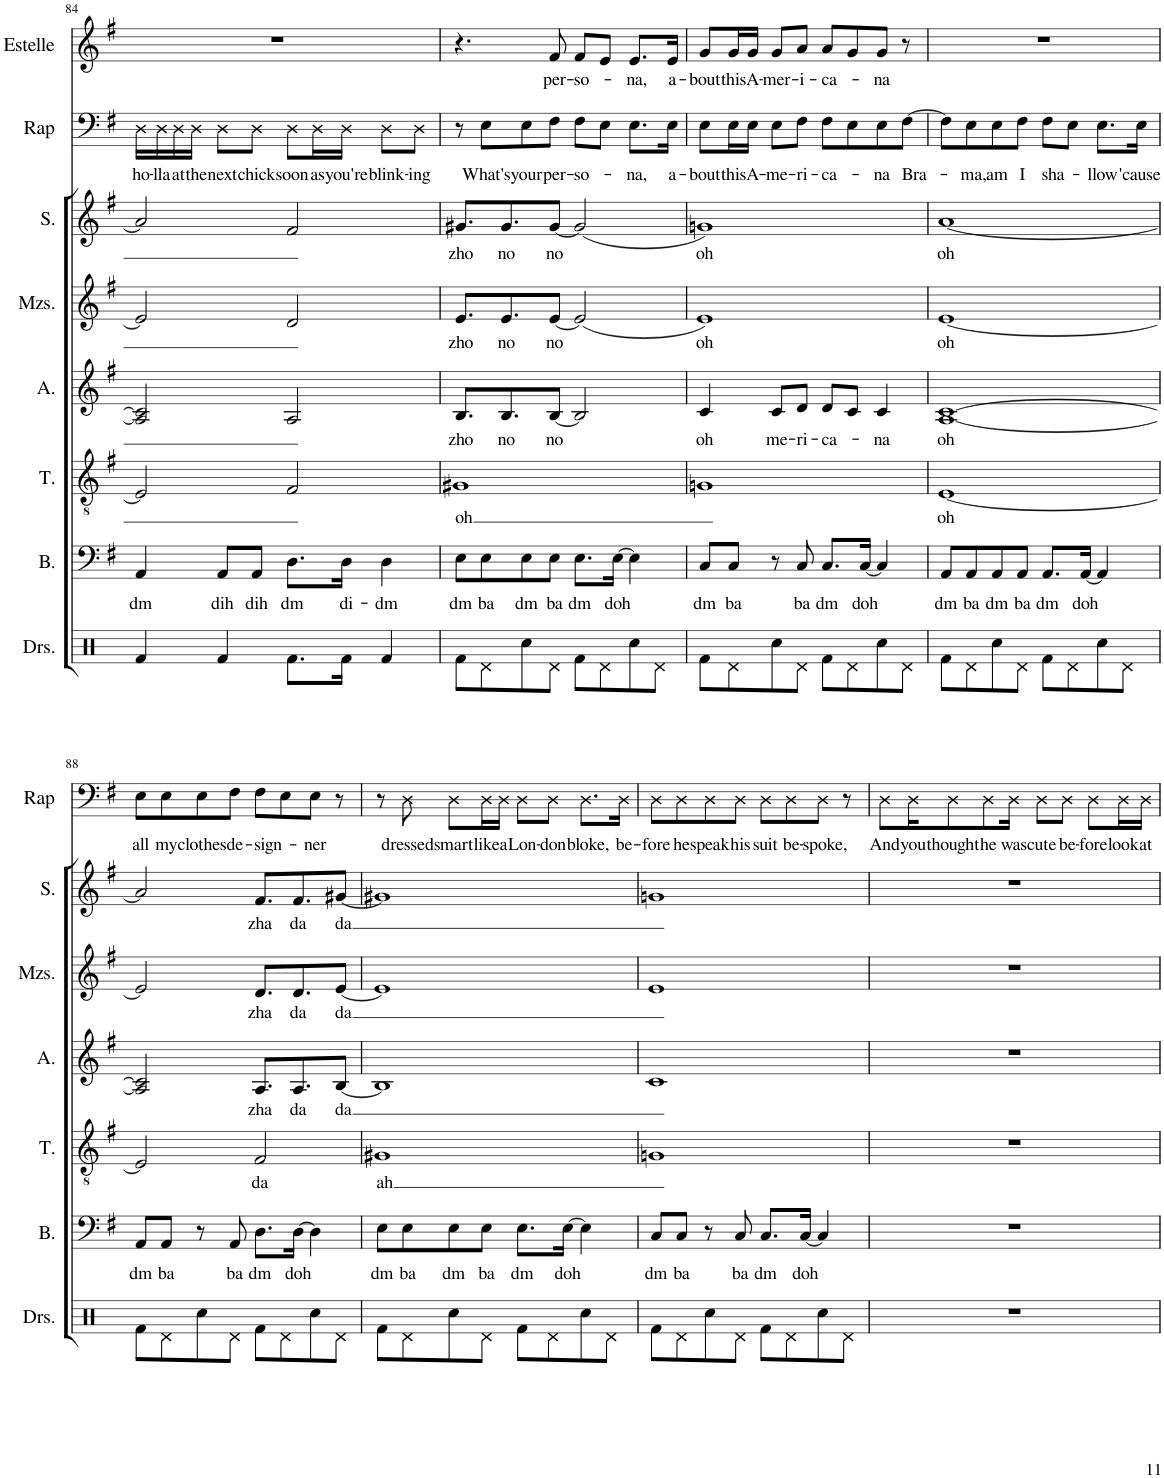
**kern	**text	**kern	**text	**kern	**text	**kern	**text	**kern	**text	**kern	**text	**kern	**text
*part7	*part7	*part6	*part6	*part5	*part5	*part4	*part4	*part3	*part3	*part2	*part2	*part1	*part1
*staff7	*staff7	*staff6	*staff6	*staff5	*staff5	*staff4	*staff4	*staff3	*staff3	*staff2	*staff2	*staff1	*staff1
*I"Bass	*	*I"Tenor	*	*I"Alto	*	*I"Mezzo-soprano	*	*I"Soprano	*	*I"Rap	*	*I"Estelle	*
*I'B.	*	*I'T.	*	*I'A.	*	*I'Mzs.	*	*I'S.	*	*I'Rap	*	*I'Estelle	*
!!LO:PB:g=z
*clefF4	*	*clefGv2	*	*clefG2	*	*clefG2	*	*clefG2	*	*clefF4	*	*clefG2	*
*k[f#]	*	*k[f#]	*	*k[f#]	*	*k[f#]	*	*k[f#]	*	*k[f#]	*	*k[f#]	*
*M4/4	*	*M4/4	*	*M4/4	*	*M4/4	*	*M4/4	*	*M4/4	*	*M4/4	*
=84	=84	=84	=84	=84	=84	=84	=84	=84	=84	=84	=84	=84	=84
!	!LO:LY:b	!	!	!	!	!	!	!	!	!	!LO:LY:b	!	!
4AA/	dm	2E/]	.	2A/] 2c/]	.	2e/]	.	2a/]	.	16D\LL	ho-	1r	.
!	!	!	!	!	!	!	!	!	!	!	!LO:LY:b	!	!
.	.	.	.	.	.	.	.	.	.	16D\	-lla	.	.
!	!	!	!	!	!	!	!	!	!	!	!LO:LY:b	!	!
.	.	.	.	.	.	.	.	.	.	16D\	at	.	.
!	!	!	!	!	!	!	!	!	!	!	!LO:LY:b	!	!
.	.	.	.	.	.	.	.	.	.	16D\JJ	the	.	.
!	!LO:LY:b	!	!	!	!	!	!	!	!	!	!LO:LY:b	!	!
8AA/L	dih	.	.	.	.	.	.	.	.	8D\L	next	.	.
!	!LO:LY:b	!	!	!	!	!	!	!	!	!	!LO:LY:b	!	!
8AA/J	dih	.	.	.	.	.	.	.	.	8D\J	chick	.	.
!	!LO:LY:b	!	!	!	!	!	!	!	!	!	!LO:LY:b	!	!
8.D\L	dm	2F#/	.	2A/	.	2d/	.	2f#/	.	8D\L	soon	.	.
!	!	!	!	!	!	!	!	!	!	!	!LO:LY:b	!	!
.	.	.	.	.	.	.	.	.	.	16D\L	as	.	.
!	!LO:LY:b	!	!	!	!	!	!	!	!	!	!LO:LY:b	!	!
16D\Jk	di-	.	.	.	.	.	.	.	.	16D\JJ	you're	.	.
!	!LO:LY:b	!	!	!	!	!	!	!	!	!	!LO:LY:b	!	!
4D\	-dm	.	.	.	.	.	.	.	.	8D\L	blink-	.	.
!	!	!	!	!	!	!	!	!	!	!	!LO:LY:b	!	!
.	.	.	.	.	.	.	.	.	.	8D\J	-ing	.	.
=85	=85	=85	=85	=85	=85	=85	=85	=85	=85	=85	=85	=85	=85
!	!LO:LY:b	!	!LO:LY:b	!	!LO:LY:b	!	!LO:LY:b	!	!LO:LY:b	!	!	!	!
8E\L	dm	1G#X	oh	8.B/L	zho	8.e/L	zho	8.g#X/L	zho	8r	.	4.r	.
!	!LO:LY:b	!	!	!	!	!	!	!	!	!	!LO:LY:b	!	!
8E\	ba	.	.	.	.	.	.	.	.	8E\L	What's	.	.
!	!	!	!	!	!LO:LY:b	!	!LO:LY:b	!	!LO:LY:b	!	!	!	!
.	.	.	.	8.B/	no	8.e/	no	8.g#/	no	.	.	.	.
!	!LO:LY:b	!	!	!	!	!	!	!	!	!	!LO:LY:b	!	!
8E\	dm	.	.	.	.	.	.	.	.	8E\	your	.	.
!	!LO:LY:b	!	!	!	!LO:LY:b	!	!LO:LY:b	!	!LO:LY:b	!	!LO:LY:b	!	!LO:LY:b
8E\J	ba	.	.	[8B/J	no	[8e/J	no	[8g#/J	no	8F#\J	per-	8f#/	per-
!	!LO:LY:b	!	!	!	!	!	!	!	!	!	!LO:LY:b	!	!LO:LY:b
8.E\L	dm	.	.	2B/]	.	(2e/]	.	(2g#/]	.	8F#\L	-so-	8f#/L	-so-
.	.	.	.	.	.	.	.	.	.	8E\J	.	8e/J	.
!	!LO:LY:b	!	!	!	!	!	!	!	!	!	!	!	!
[16E\Jk	doh	.	.	.	.	.	.	.	.	.	.	.	.
!	!	!	!	!	!	!	!	!	!	!	!LO:LY:b	!	!LO:LY:b
4E\]	.	.	.	.	.	.	.	.	.	8.E\L	-na,	8.e/L	-na,
!	!	!	!	!	!	!	!	!	!	!	!LO:LY:b	!	!LO:LY:b
.	.	.	.	.	.	.	.	.	.	16E\Jk	a-	16e/Jk	a-
=86	=86	=86	=86	=86	=86	=86	=86	=86	=86	=86	=86	=86	=86
!	!LO:LY:b	!	!	!	!LO:LY:b	!	!LO:LY:b	!	!LO:LY:b	!	!LO:LY:b	!	!LO:LY:b
8C/L	dm	1Gn	.	4c/	oh	1e)	oh	1gn)	oh	8E\L	-bout	8g/L	-bout
!	!LO:LY:b	!	!	!	!	!	!	!	!	!	!LO:LY:b	!	!LO:LY:b
8C/J	ba	.	.	.	.	.	.	.	.	16E\L	this	16g/L	this
!	!	!	!	!	!	!	!	!	!	!	!LO:LY:b	!	!LO:LY:b
.	.	.	.	.	.	.	.	.	.	16E\JJ	A-	16g/JJ	A-
!	!	!	!	!	!LO:LY:b	!	!	!	!	!	!LO:LY:b	!	!LO:LY:b
8r	.	.	.	8c/L	me-	.	.	.	.	8E\L	-me-	8g/L	-mer-
!	!LO:LY:b	!	!	!	!LO:LY:b	!	!	!	!	!	!LO:LY:b	!	!LO:LY:b
8C/	ba	.	.	8d/J	-ri-	.	.	.	.	8F#\J	-ri-	8a/J	-i-
!	!LO:LY:b	!	!	!	!LO:LY:b	!	!	!	!	!	!LO:LY:b	!	!LO:LY:b
8.C/L	dm	.	.	8d/L	-ca-	.	.	.	.	8F#\L	-ca-	8a/L	-ca-
.	.	.	.	8c/J	.	.	.	.	.	8E\	.	8g/	.
!	!LO:LY:b	!	!	!	!	!	!	!	!	!	!	!	!
[16C/Jk	doh	.	.	.	.	.	.	.	.	.	.	.	.
!	!	!	!	!	!LO:LY:b	!	!	!	!	!	!LO:LY:b	!	!LO:LY:b
4C/]	.	.	.	4c/	-na	.	.	.	.	8E\	-na	8g/J	-na
!	!	!	!	!	!	!	!	!	!	!	!LO:LY:b	!	!
.	.	.	.	.	.	.	.	.	.	[8F#\J	Bra-	8r	.
=87	=87	=87	=87	=87	=87	=87	=87	=87	=87	=87	=87	=87	=87
!	!LO:LY:b	!	!LO:LY:b	!	!LO:LY:b	!	!LO:LY:b	!	!LO:LY:b	!	!	!	!
8AA/L	dm	[1E	oh	[1A [1c	oh	[1e	oh	[1a	oh	8F#\L]	.	1r	.
!	!LO:LY:b	!	!	!	!	!	!	!	!	!	!LO:LY:b	!	!
8AA/	ba	.	.	.	.	.	.	.	.	8E\	-ma,	.	.
!	!LO:LY:b	!	!	!	!	!	!	!	!	!	!LO:LY:b	!	!
8AA/	dm	.	.	.	.	.	.	.	.	8E\	am	.	.
!	!LO:LY:b	!	!	!	!	!	!	!	!	!	!LO:LY:b	!	!
8AA/J	ba	.	.	.	.	.	.	.	.	8F#\J	I	.	.
!	!LO:LY:b	!	!	!	!	!	!	!	!	!	!LO:LY:b	!	!
8.AA/L	dm	.	.	.	.	.	.	.	.	8F#\L	sha-	.	.
.	.	.	.	.	.	.	.	.	.	8E\J	.	.	.
!	!LO:LY:b	!	!	!	!	!	!	!	!	!	!	!	!
[16AA/Jk	doh	.	.	.	.	.	.	.	.	.	.	.	.
!	!	!	!	!	!	!	!	!	!	!	!LO:LY:b	!	!
4AA/]	.	.	.	.	.	.	.	.	.	8.E\L	-llow	.	.
!	!	!	!	!	!	!	!	!	!	!	!LO:LY:b	!	!
.	.	.	.	.	.	.	.	.	.	16E\Jk	'cause	.	.
!!LO:LB:g=z
=88	=88	=88	=88	=88	=88	=88	=88	=88	=88	=88	=88	=88	=88
!	!LO:LY:b	!	!	!	!	!	!	!	!	!	!LO:LY:b	!	!
8AA/L	dm	2E/]	.	2A/] 2c/]	.	2e/]	.	2a/]	.	8E\L	all	1r	.
!	!LO:LY:b	!	!	!	!	!	!	!	!	!	!LO:LY:b	!	!
8AA/J	ba	.	.	.	.	.	.	.	.	8E\	my	.	.
!	!	!	!	!	!	!	!	!	!	!	!LO:LY:b	!	!
8r	.	.	.	.	.	.	.	.	.	8E\	clothes	.	.
!	!LO:LY:b	!	!	!	!	!	!	!	!	!	!LO:LY:b	!	!
8AA/	ba	.	.	.	.	.	.	.	.	8F#\J	de-	.	.
!	!LO:LY:b	!	!LO:LY:b	!	!LO:LY:b	!	!LO:LY:b	!	!LO:LY:b	!	!LO:LY:b	!	!
8.D\L	dm	2F#/	da	8.A/L	zha	8.d/L	zha	8.f#/L	zha	8F#\L	-sign-	.	.
.	.	.	.	.	.	.	.	.	.	8E\	.	.	.
!	!LO:LY:b	!	!	!	!LO:LY:b	!	!LO:LY:b	!	!LO:LY:b	!	!	!	!
[16D\Jk	doh	.	.	8.A/	da	8.d/	da	8.f#/	da	.	.	.	.
!	!	!	!	!	!	!	!	!	!	!	!LO:LY:b	!	!
4D\]	.	.	.	.	.	.	.	.	.	8E\J	-ner	.	.
!	!	!	!	!	!LO:LY:b	!	!LO:LY:b	!	!LO:LY:b	!	!	!	!
.	.	.	.	[8B/J	da	[8e/J	da	[8g#X/J	da	8r	.	.	.
=89	=89	=89	=89	=89	=89	=89	=89	=89	=89	=89	=89	=89	=89
!	!LO:LY:b	!	!LO:LY:b	!	!	!	!	!	!	!	!	!	!
8E\L	dm	1G#X	ah	1B]	.	1e]	.	1g#X]	.	8r	.	1r	.
!	!LO:LY:b	!	!	!	!	!	!	!	!	!	!LO:LY:b	!	!
8E\	ba	.	.	.	.	.	.	.	.	8D\	dressed	.	.
!	!LO:LY:b	!	!	!	!	!	!	!	!	!	!LO:LY:b	!	!
8E\	dm	.	.	.	.	.	.	.	.	8D\L	smart	.	.
!	!LO:LY:b	!	!	!	!	!	!	!	!	!	!LO:LY:b	!	!
8E\J	ba	.	.	.	.	.	.	.	.	16D\L	like	.	.
!	!	!	!	!	!	!	!	!	!	!	!LO:LY:b	!	!
.	.	.	.	.	.	.	.	.	.	16D\JJ	a	.	.
!	!LO:LY:b	!	!	!	!	!	!	!	!	!	!LO:LY:b	!	!
8.E\L	dm	.	.	.	.	.	.	.	.	8D\L	Lon-	.	.
!	!	!	!	!	!	!	!	!	!	!	!LO:LY:b	!	!
.	.	.	.	.	.	.	.	.	.	8D\J	-don	.	.
!	!LO:LY:b	!	!	!	!	!	!	!	!	!	!	!	!
[16E\Jk	doh	.	.	.	.	.	.	.	.	.	.	.	.
!	!	!	!	!	!	!	!	!	!	!	!LO:LY:b	!	!
4E\]	.	.	.	.	.	.	.	.	.	8.D\L	bloke,	.	.
!	!	!	!	!	!	!	!	!	!	!	!LO:LY:b	!	!
.	.	.	.	.	.	.	.	.	.	16D\Jk	be-	.	.
=90	=90	=90	=90	=90	=90	=90	=90	=90	=90	=90	=90	=90	=90
!	!LO:LY:b	!	!	!	!	!	!	!	!	!	!LO:LY:b	!	!
8C/L	dm	1Gn	.	1c	.	1e	.	1gn	.	8D\L	-fore	1r	.
!	!LO:LY:b	!	!	!	!	!	!	!	!	!	!LO:LY:b	!	!
8C/J	ba	.	.	.	.	.	.	.	.	8D\	he	.	.
!	!	!	!	!	!	!	!	!	!	!	!LO:LY:b	!	!
8r	.	.	.	.	.	.	.	.	.	8D\	speak	.	.
!	!LO:LY:b	!	!	!	!	!	!	!	!	!	!LO:LY:b	!	!
8C/	ba	.	.	.	.	.	.	.	.	8D\J	his	.	.
!	!LO:LY:b	!	!	!	!	!	!	!	!	!	!LO:LY:b	!	!
8.C/L	dm	.	.	.	.	.	.	.	.	8D\L	suit	.	.
!	!	!	!	!	!	!	!	!	!	!	!LO:LY:b	!	!
.	.	.	.	.	.	.	.	.	.	8D\	be-	.	.
!	!LO:LY:b	!	!	!	!	!	!	!	!	!	!	!	!
[16C/Jk	doh	.	.	.	.	.	.	.	.	.	.	.	.
!	!	!	!	!	!	!	!	!	!	!	!LO:LY:b	!	!
4C/]	.	.	.	.	.	.	.	.	.	8D\J	-spoke,	.	.
.	.	.	.	.	.	.	.	.	.	8r	.	.	.
=91	=91	=91	=91	=91	=91	=91	=91	=91	=91	=91	=91	=91	=91
!	!	!	!	!	!	!	!	!	!	!	!LO:LY:b	!	!
1r	.	1r	.	1r	.	1r	.	1r	.	8D\L	And	1r	.
!	!	!	!	!	!	!	!	!	!	!	!LO:LY:b	!	!
.	.	.	.	.	.	.	.	.	.	16D\K	you	.	.
!	!	!	!	!	!	!	!	!	!	!	!LO:LY:b	!	!
.	.	.	.	.	.	.	.	.	.	8D\	thought	.	.
!	!	!	!	!	!	!	!	!	!	!	!LO:LY:b	!	!
.	.	.	.	.	.	.	.	.	.	8D\	he	.	.
!	!	!	!	!	!	!	!	!	!	!	!LO:LY:b	!	!
.	.	.	.	.	.	.	.	.	.	16D\Jk	was	.	.
!	!	!	!	!	!	!	!	!	!	!	!LO:LY:b	!	!
.	.	.	.	.	.	.	.	.	.	8D\L	cute	.	.
!	!	!	!	!	!	!	!	!	!	!	!LO:LY:b	!	!
.	.	.	.	.	.	.	.	.	.	8D\J	be-	.	.
!	!	!	!	!	!	!	!	!	!	!	!LO:LY:b	!	!
.	.	.	.	.	.	.	.	.	.	8D\L	-fore	.	.
!	!	!	!	!	!	!	!	!	!	!	!LO:LY:b	!	!
.	.	.	.	.	.	.	.	.	.	16D\L	look	.	.
!	!	!	!	!	!	!	!	!	!	!	!LO:LY:b	!	!
.	.	.	.	.	.	.	.	.	.	16D\JJ	at	.	.
=	=	=	=	=	=	=	=	=	=	=	=	=	=
*-	*-	*-	*-	*-	*-	*-	*-	*-	*-	*-	*-	*-	*-
